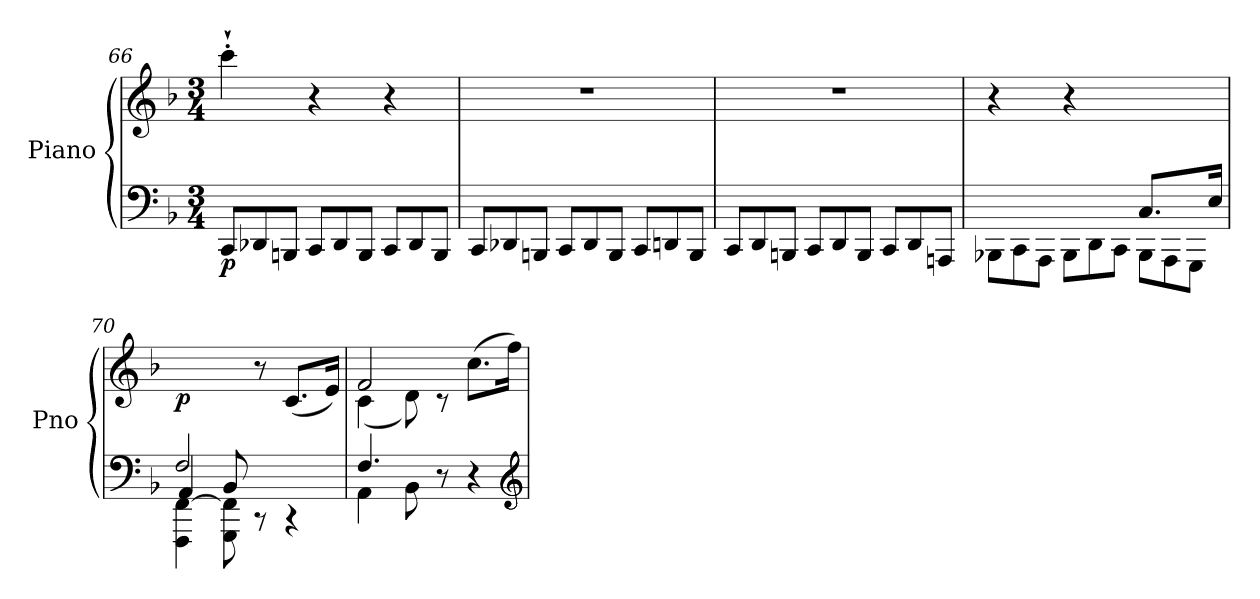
**kern	**kern	**dynam
*part1	*part1	*part1
*staff2	*staff1	*staff1/2
*I"Piano	*	*
*I'Pno	*	*
*clefF4	*clefG2	*
*k[b-]	*k[b-]	*
*F:	*F:	*
*M3/4	*M3/4	*
*Xtuplet	*	*
=66	=66	=66
!	!	!LO:DY:b=2
12CC/L	4ccc`'\	p
12DD-X/	.	.
12BBBn/J	.	.
12CC/L	4r	.
12DD-/	.	.
12BBB/J	.	.
12CC/L	4r	.
12DD-/	.	.
12BBB/J	.	.
=67	=67	=67
12CC/L	2.r	.
12DD-X/	.	.
12BBBn/J	.	.
12CC/L	.	.
12DD-/	.	.
12BBB/J	.	.
12CC/L	.	.
12DDn/	.	.
12BBB/J	.	.
!!LO:LB:g=z
=68	=68	=68
12CC/L	2.r	.
12DD/	.	.
12BBBn/J	.	.
12CC/L	.	.
12DD/	.	.
12BBB/J	.	.
12CC/L	.	.
12DD/	.	.
12AAAn/J	.	.
=69	=69	=69
*^	*	*
2ryy	12BBB-X\L	4r	.
.	12CC\	.	.
.	12AAA\J	.	.
.	12BBB-\L	4r	.
.	12DD\	.	.
.	12CC\J	.	.
8.C/L	12BBB-\L	4ryy	.
.	12AAA\	.	.
.	12GGG\J	.	.
16E/Jk	.	.	.
=70	=70	=70	=70
*	*^	*^	*
!	!	!	!	!	!LO:DY:b
2F/	4AA/	4FFF\ [4FF\	2ryy	4.ryy	p
.	8BB-/	8GGG\ 8FF\]	.	.	.
.	4.ryy	8rCC	.	8r	.
4ryy	.	4rCC	(8.c/L	4ryy	.
.	.	.	16e/Jk)	.	.
*	*v	*v	*	*	*
=71	=71	=71	=71	=71
4.F/	4AA\	2f/	(4c\	.
.	8BB-\	.	8d\)	.
8r	4.ryy	.	8rc	.
4r	.	(8.cc\L	4ryy	.
.	.	16ff\Jk)	.	.
*v	*v	*	*	*
*	*v	*v	*
*clefG2	*	*
=	=	=
*-	*-	*-
